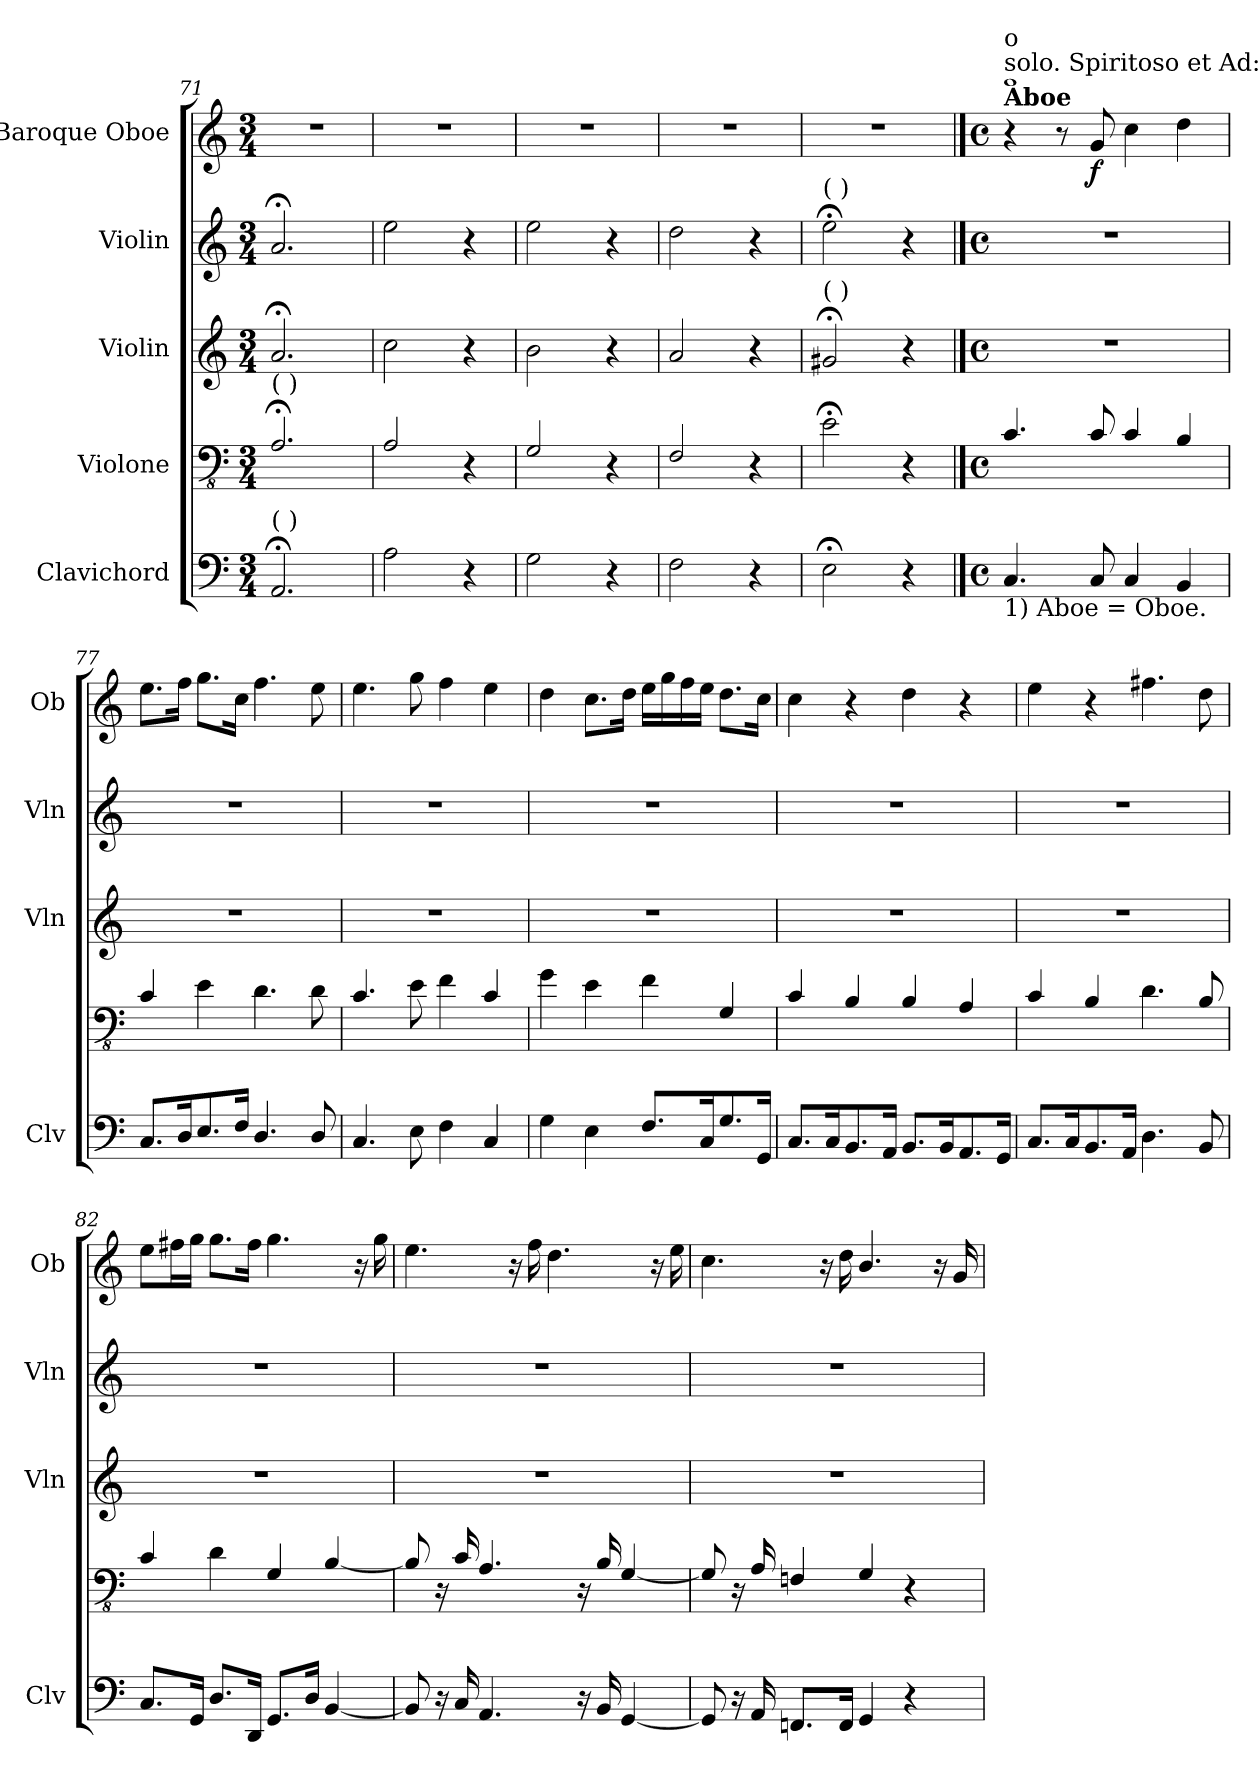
**kern	**kern	**kern	**kern	**kern	**dynam
*part5	*part4	*part3	*part2	*part1	*part1
*staff5	*staff4	*staff3	*staff2	*staff1	*staff1
*I"Clavichord	*I"Violone	*I"Violin	*I"Violin	*I"Baroque Oboe	*
*I'Clv	*	*I'Vln	*I'Vln	*I'Ob	*
*clefF4	*clefFv4	*clefG2	*clefG2	*clefG2	*
*	*ITrd7c12	*	*	*	*
*k[]	*k[]	*k[]	*k[]	*k[]	*
*M3/4	*M3/4	*M3/4	*M3/4	*M3/4	*
=71	=71	=71	=71	=71	=71
!	!LO:TX:a:t=(      )	!	!	!	!
!LO:TX:a:t=(      )	!	!	!	!	!
2.AA;</	2.AAA;</	2.a;</	2.a;</	2.r	.
=72	=72	=72	=72	=72	=72
2A\	2AAA/	2cc\	2ee\	2.r	.
4r	4r	4r	4r	.	.
=73	=73	=73	=73	=73	=73
2G\	2GGG/	2b\	2ee\	2.r	.
4r	4r	4r	4r	.	.
=74	=74	=74	=74	=74	=74
2F\	2FFF/	2a/	2dd\	2.r	.
4r	4r	4r	4r	.	.
=75	=75	=75	=75	=75	=75
!	!	!	!LO:TX:a:t=(      )	!	!
!	!	!LO:TX:a:t=(      )	!	!	!
2E;<\	2EE;<\	2g#X;</	2ee;<\	2.r	.
4r	4r	4r	4r	.	.
!!LO:PB:g=z
==76	==76	==76	==76	==76	==76
*M4/4	*M4/4	*M4/4	*M4/4	*M4/4	*
*met(c)	*met(c)	*met(c)	*met(c)	*met(c)	*
!	!	!	!	!LO:TX:a:B:t=Aboe	!
!	!	!	!	!LO:TX:a:t=[1]	!
!	!	!	!	!LO:TX:a:t=solo. Spiritoso et Ad&colon;	!
!	!	!	!	!LO:TX:a:t=o	!
!LO:TX:b:t=1) Aboe = Oboe.	!	!	!	!	!
4.C/	4.CC/	1r	1r	4r	.
.	.	.	.	8r	.
!	!	!	!	!	!LO:DY:b
8C/	8CC/	.	.	8g/	f
4C/	4CC/	.	.	4cc\	.
4BB/	4BBB/	.	.	4dd\	.
=77	=77	=77	=77	=77	=77
8.C/L	4CC/	1r	1r	8.ee\L	.
16D/K	.	.	.	16ff\Jk	.
8.E/	4EE\	.	.	8.gg\L	.
16F/Jk	.	.	.	16cc\Jk	.
4.D/	4.DD\	.	.	4.ff\	.
8D/	8DD\	.	.	8ee\	.
=78	=78	=78	=78	=78	=78
4.C/	4.CC/	1r	1r	4.ee\	.
8E\	8EE\	.	.	8gg\	.
4F\	4FF\	.	.	4ff\	.
4C/	4CC/	.	.	4ee\	.
=79	=79	=79	=79	=79	=79
4G\	4GG\	1r	1r	4dd\	.
4E\	4EE\	.	.	8.cc\L	.
.	.	.	.	16dd\Jk	.
8.F/L	4FF\	.	.	16ee\LL	.
.	.	.	.	16gg\	.
.	.	.	.	16ff\	.
16C/K	.	.	.	16ee\JJ	.
8.G/	4GGG/	.	.	8.dd\L	.
16GG/Jk	.	.	.	16cc\Jk	.
!!LO:LB:g=z
=80	=80	=80	=80	=80	=80
8.C/L	4CC/	1r	1r	4cc\	.
16C/K	.	.	.	.	.
8.BB/	4BBB/	.	.	4r	.
16AA/Jk	.	.	.	.	.
8.BB/L	4BBB/	.	.	4dd\	.
16BB/K	.	.	.	.	.
8.AA/	4AAA/	.	.	4r	.
16GG/Jk	.	.	.	.	.
=81	=81	=81	=81	=81	=81
8.C/L	4CC/	1r	1r	4ee\	.
16C/K	.	.	.	.	.
8.BB/	4BBB/	.	.	4r	.
16AA/Jk	.	.	.	.	.
4.D\	4.DD\	.	.	4.ff#X\	.
8BB/	8BBB/	.	.	8dd\	.
=82	=82	=82	=82	=82	=82
8.C/L	4CC/	1r	1r	8ee\L	.
.	.	.	.	16ff#X\L	.
16GG/Jk	.	.	.	16gg\JJ	.
8.D/L	4DD\	.	.	8.gg\L	.
16DD/Jk	.	.	.	16ff#\Jk	.
8.GG/L	4GGG/	.	.	4.gg\	.
16D/Jk	.	.	.	.	.
[4BB/	[4BBB/	.	.	.	.
.	.	.	.	16r	.
.	.	.	.	16gg\	.
=83	=83	=83	=83	=83	=83
8BB/]	8BBB/]	1r	1r	4.ee\	.
16r	16r	.	.	.	.
16C/	16CC/	.	.	.	.
4.AA/	4.AAA/	.	.	.	.
.	.	.	.	16r	.
.	.	.	.	16ff\	.
.	.	.	.	4.dd\	.
16r	16r	.	.	.	.
16BB/	16BBB/	.	.	.	.
[4GG/	[4GGG/	.	.	.	.
.	.	.	.	16r	.
.	.	.	.	16ee\	.
!!LO:LB:g=z
=84	=84	=84	=84	=84	=84
8GG/]	8GGG/]	1r	1r	4.cc\	.
16r	16r	.	.	.	.
16AA/	16AAA/	.	.	.	.
8.FFn/L	4FFFn/	.	.	.	.
.	.	.	.	16r	.
16FF/Jk	.	.	.	16dd\	.
4GG/	4GGG/	.	.	4.b/	.
4r	4r	.	.	.	.
.	.	.	.	16r	.
.	.	.	.	16g/	.
=	=	=	=	=	=
*-	*-	*-	*-	*-	*-
